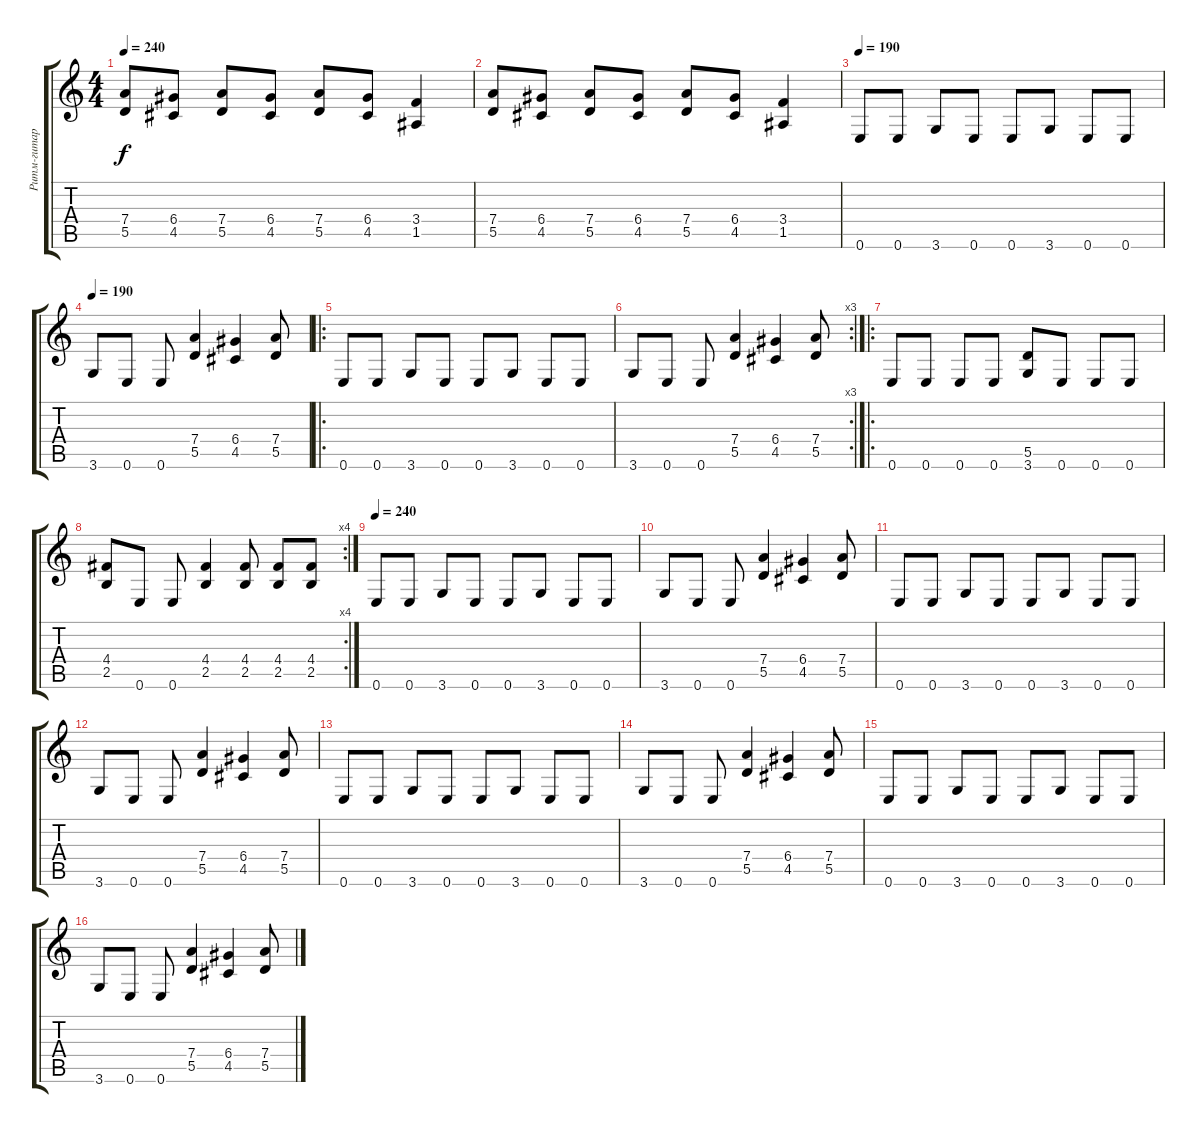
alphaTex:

\track ("Ритм-гитара (Силеноз)" "Ритм-гитар") {instrument distortionguitar}
\staff {score tabs}
\tuning (E4 B3 G3 D3 A2 E2) {hide}
\ts (4 4)
\tempo 240
\clef g2
\ks c
(7.4 5.5).8{dy f} (6.4 4.5).8 (7.4 5.5).8 (6.4 4.5).8 (7.4 5.5).8 (6.4 4.5).8 (3.4 1.5).4 |
(7.4 5.5).8 (6.4 4.5).8 (7.4 5.5).8 (6.4 4.5).8 (7.4 5.5).8 (6.4 4.5).8 (3.4 1.5).4 |
\tempo 190
0.6.8 0.6.8 3.6.8 0.6.8 0.6.8 3.6.8 0.6.8 0.6.8 |
\tempo 190
3.6.8 0.6.8 0.6.8 (7.4 5.5).4 (6.4 4.5).4 (7.4 5.5).8 |
\ro
0.6.8 0.6.8 3.6.8 0.6.8 0.6.8 3.6.8 0.6.8 0.6.8 |
\rc 3
3.6.8 0.6.8 0.6.8 (7.4 5.5).4 (6.4 4.5).4 (7.4 5.5).8 |
\ro
0.6.8 0.6.8 0.6.8 0.6.8 (5.5 3.6).8 0.6.8 0.6.8 0.6.8 |
\rc 4
(4.4 2.5).8 0.6.8 0.6.8 (4.4 2.5).4 (4.4 2.5).8 (4.4 2.5).8 (4.4 2.5).8 |
\tempo 240
0.6.8 0.6.8 3.6.8 0.6.8 0.6.8 3.6.8 0.6.8 0.6.8 |
3.6.8 0.6.8 0.6.8 (7.4 5.5).4 (6.4 4.5).4 (7.4 5.5).8 |
0.6.8 0.6.8 3.6.8 0.6.8 0.6.8 3.6.8 0.6.8 0.6.8 |
3.6.8 0.6.8 0.6.8 (7.4 5.5).4 (6.4 4.5).4 (7.4 5.5).8 |
0.6.8 0.6.8 3.6.8 0.6.8 0.6.8 3.6.8 0.6.8 0.6.8 |
3.6.8 0.6.8 0.6.8 (7.4 5.5).4 (6.4 4.5).4 (7.4 5.5).8 |
0.6.8 0.6.8 3.6.8 0.6.8 0.6.8 3.6.8 0.6.8 0.6.8 |
3.6.8 0.6.8 0.6.8 (7.4 5.5).4 (6.4 4.5).4 (7.4 5.5).8
